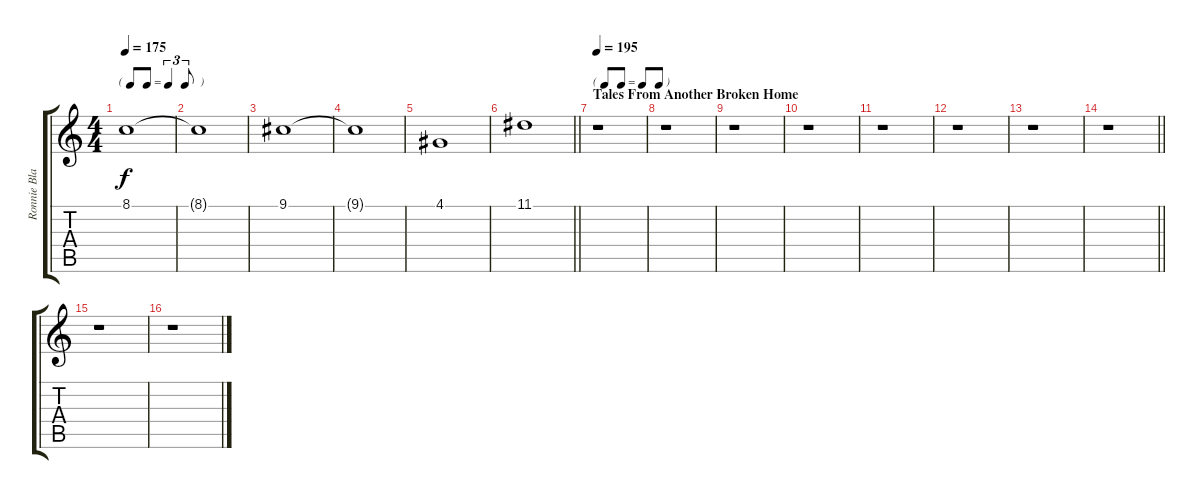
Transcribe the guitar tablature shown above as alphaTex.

\track ("Ronnie Blake" "Ronnie Bla") {instrument vibraphone}
\staff {score tabs}
\tuning (E4 B3 G3 D3 A2 E2) {hide}
\ts (4 4)
\tf triplet8th
\tempo 175
\clef g2
\ks c
8.1.1{dy f} |
8.1{t}.1 |
9.1.1 |
9.1{t}.1 |
4.1.1 |
\barLineRight lightlight
11.1.1 |
\tf none
\section ("" "Tales From Another Broken Home")
\tempo 195
r.1 |
r.1 |
r.1 |
r.1 |
r.1 |
r.1 |
r.1 |
\barLineRight lightlight
r.1 |
r.1 |
r.1
